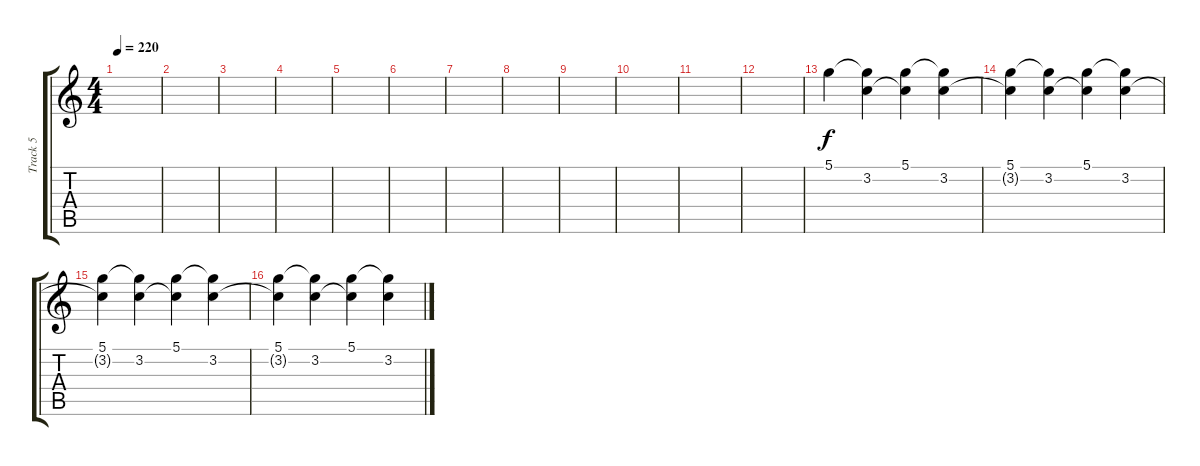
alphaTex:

\track ("Track 5" "Track 5") {instrument electricguitarclean}
\staff {score tabs}
\tuning (D4 A3 F3 C3 G2 C2) {hide}
\ts (4 4)
\tempo 220
\clef g2
\ks c
|
|
|
|
|
|
|
|
|
|
|
|
5.1.4{instrument electricguitarclean} (5.1{t} 3.2).4 (5.1 3.2{t}).4 (5.1{t} 3.2).4 |
(5.1 3.2{t}).4 (5.1{t} 3.2).4 (5.1 3.2{t}).4 (5.1{t} 3.2).4 |
(5.1 3.2{t}).4 (5.1{t} 3.2).4 (5.1 3.2{t}).4 (5.1{t} 3.2).4 |
(5.1 3.2{t}).4 (5.1{t} 3.2).4 (5.1 3.2{t}).4 (5.1{t} 3.2).4
